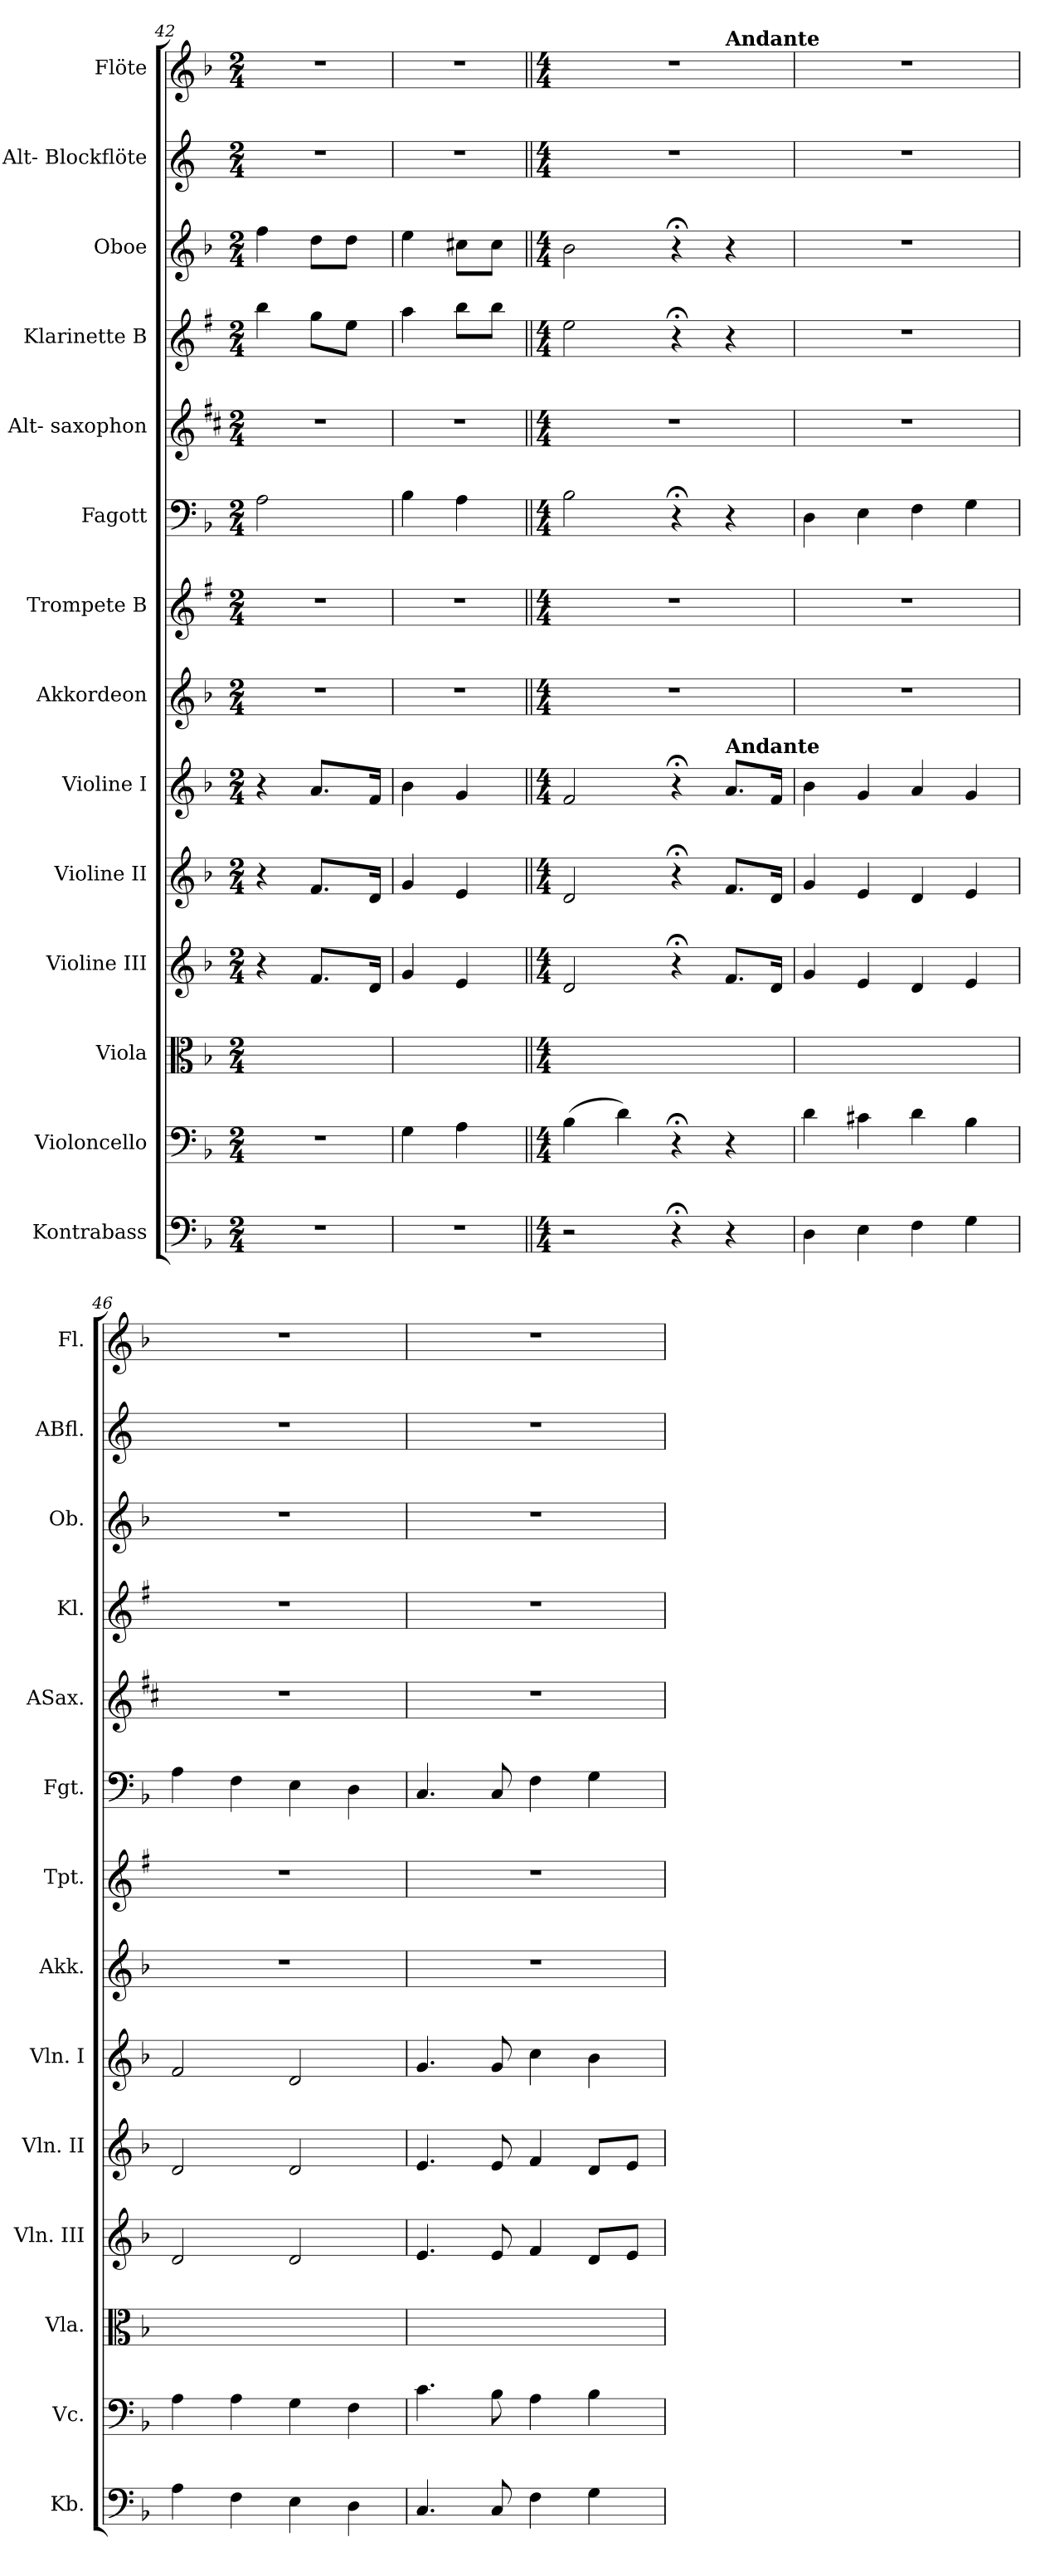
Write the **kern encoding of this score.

**kern	**kern	**kern	**kern	**kern	**kern	**kern	**kern	**kern	**kern	**kern	**kern	**kern	**kern
*part14	*part13	*part12	*part11	*part10	*part9	*part8	*part7	*part6	*part5	*part4	*part3	*part2	*part1
*staff14	*staff13	*staff12	*staff11	*staff10	*staff9	*staff8	*staff7	*staff6	*staff5	*staff4	*staff3	*staff2	*staff1
*I"Kontrabass	*I"Violoncello	*I"Viola	*I"Violine III	*I"Violine II	*I"Violine I	*I"Akkordeon	*I"Trompete B	*I"Fagott	*I"Alt- saxophon	*I"Klarinette B	*I"Oboe	*I"Alt- Blockflöte	*I"Flöte
*I'Kb.	*I'Vc.	*I'Vla.	*I'Vln. III	*I'Vln. II	*I'Vln. I	*I'Akk.	*I'Tpt.	*I'Fgt.	*I'ASax.	*I'Kl.	*I'Ob.	*I'ABfl.	*I'Fl.
*clefF4	*clefF4	*clefC3	*clefG2	*clefG2	*clefG2	*clefG2	*clefG2	*clefF4	*clefG2	*clefG2	*clefG2	*clefG2	*clefG2
*ITrd7c12	*	*	*	*	*	*	*ITrd1c2	*	*ITrd5c9	*ITrd1c2	*	*ITrd-3c-5	*
*k[b-]	*k[b-]	*k[b-]	*k[b-]	*k[b-]	*k[b-]	*k[b-]	*k[b-]	*k[b-]	*k[b-]	*k[b-]	*k[b-]	*k[b-]	*k[b-]
*d:	*d:	*d:	*d:	*d:	*d:	*d:	*d:	*d:	*d:	*d:	*d:	*d:	*d:
*M2/4	*M2/4	*M2/4	*M2/4	*M2/4	*M2/4	*M2/4	*M2/4	*M2/4	*M2/4	*M2/4	*M2/4	*M2/4	*M2/4
=42	=42	=42	=42	=42	=42	=42	=42	=42	=42	=42	=42	=42	=42
!LO:N:vis=1	!LO:N:vis=1	!	!	!	!	!LO:N:vis=1	!LO:N:vis=1	!	!LO:N:vis=1	!	!	!LO:N:vis=1	!LO:N:vis=1
2r	2r	4ryy	4r	4r	4r	2r	2r	2Ai\	2r	4aai\	4ffi\	2r	2r
.	.	8.fi\Lyy	8.fi/L	8.fi/L	8.ai/L	.	.	.	.	8ffi\L	8ddi\L	.	.
.	.	.	.	.	.	.	.	.	.	8ddi\J	8ddi\J	.	.
.	.	16di\Jkyy	16di/Jk	16di/Jk	16fi/Jk	.	.	.	.	.	.	.	.
=43	=43	=43	=43	=43	=43	=43	=43	=43	=43	=43	=43	=43	=43
!LO:N:vis=1	!	!	!	!	!	!LO:N:vis=1	!LO:N:vis=1	!	!LO:N:vis=1	!	!	!LO:N:vis=1	!LO:N:vis=1
2r	4Gi\	4gi\yy	4gi/	4gi/	4b-i\	2r	2r	4B-i\	2r	4ggi\	4eei\	2r	2r
.	4Ai\	4ei\yy	4ei/	4ei/	4gi/	.	.	4Ai\	.	8aai\L	8cc#Xi\L	.	.
.	.	.	.	.	.	.	.	.	.	8aai\J	8cc#i\J	.	.
=44||	=44||	=44||	=44||	=44||	=44||	=44||	=44||	=44||	=44||	=44||	=44||	=44||	=44||
*M4/4	*M4/4	*M4/4	*M4/4	*M4/4	*M4/4	*M4/4	*M4/4	*M4/4	*M4/4	*M4/4	*M4/4	*M4/4	*M4/4
*	*	*	*	*	*	*	*	*	*	*	*	*	*^
2r	(4B-i\	2di\yy	2di/	2di/	2fi/	1r	1r	2B-i\	1r	2ddi\	2b-i\	1r	1r	2.ryy
.	4di\)	.	.	.	.	.	.	.	.	.	.	.	.	.
4r;	4r;	4r;yy	4r;	4r;	4r;	.	.	4r;	.	4r;	4r;	.	.	.
*	*	*	*	*	*MM80	*	*	*	*	*	*	*	*MM80	*
!	!	!	!	!	!	!	!	!	!	!	!	!	!	!LO:TX:a:B:t=Andante
!	!	!	!	!	!LO:TX:a:B:t=Andante	!	!	!	!	!	!	!	!	!
4r	4r	8.fi\Lyy	8.fi/L	8.fi/L	8.ai/L	.	.	4r	.	4r	4r	.	.	4ryy
.	.	16di\Jkyy	16di/Jk	16di/Jk	16fi/Jk	.	.	.	.	.	.	.	.	.
=45	=45	=45	=45	=45	=45	=45	=45	=45	=45	=45	=45	=45	=45	=45
!	!	!	!	!	!	!	!	!	!	!	!	!	!LO:TX:a:t=2. Die Flügel	!
*	*	*	*	*	*	*	*	*	*	*	*	*	*v	*v
4DDi\	4di\	4gi\yy	4gi/	4gi/	4b-i\	1r	1r	4Di\	1r	1r	1r	1r	1r
4EEi\	4c#Xi\	4ei\yy	4ei/	4ei/	4gi/	.	.	4Ei\	.	.	.	.	.
4FFi\	4di\	4di\yy	4di/	4di/	4ai/	.	.	4Fi\	.	.	.	.	.
4GGi\	4B-i\	4ei\yy	4ei/	4ei/	4gi/	.	.	4Gi\	.	.	.	.	.
!!LO:PB:g=z
=46	=46	=46	=46	=46	=46	=46	=46	=46	=46	=46	=46	=46	=46
4AAi\	4Ai\	2di\yy	2di/	2di/	2fi/	1r	1r	4Ai\	1r	1r	1r	1r	1r
4FFi\	4Ai\	.	.	.	.	.	.	4Fi\	.	.	.	.	.
4EEi\	4Gi\	2di\yy	2di/	2di/	2di/	.	.	4Ei\	.	.	.	.	.
4DDi\	4Fi\	.	.	.	.	.	.	4Di\	.	.	.	.	.
=47	=47	=47	=47	=47	=47	=47	=47	=47	=47	=47	=47	=47	=47
4.CCi/	4.ci\	4.ei\yy	4.ei/	4.ei/	4.gi/	1r	1r	4.Ci/	1r	1r	1r	1r	1r
8CCi/	8B-i\	8ei\yy	8ei/	8ei/	8gi/	.	.	8Ci/	.	.	.	.	.
4FFi\	4Ai\	4fi\yy	4fi/	4fi/	4cci\	.	.	4Fi\	.	.	.	.	.
4GGi\	4B-i\	8di\Lyy	8di/L	8di/L	4b-i\	.	.	4Gi\	.	.	.	.	.
.	.	8ei\Jyy	8ei/J	8ei/J	.	.	.	.	.	.	.	.	.
=	=	=	=	=	=	=	=	=	=	=	=	=	=
*-	*-	*-	*-	*-	*-	*-	*-	*-	*-	*-	*-	*-	*-
